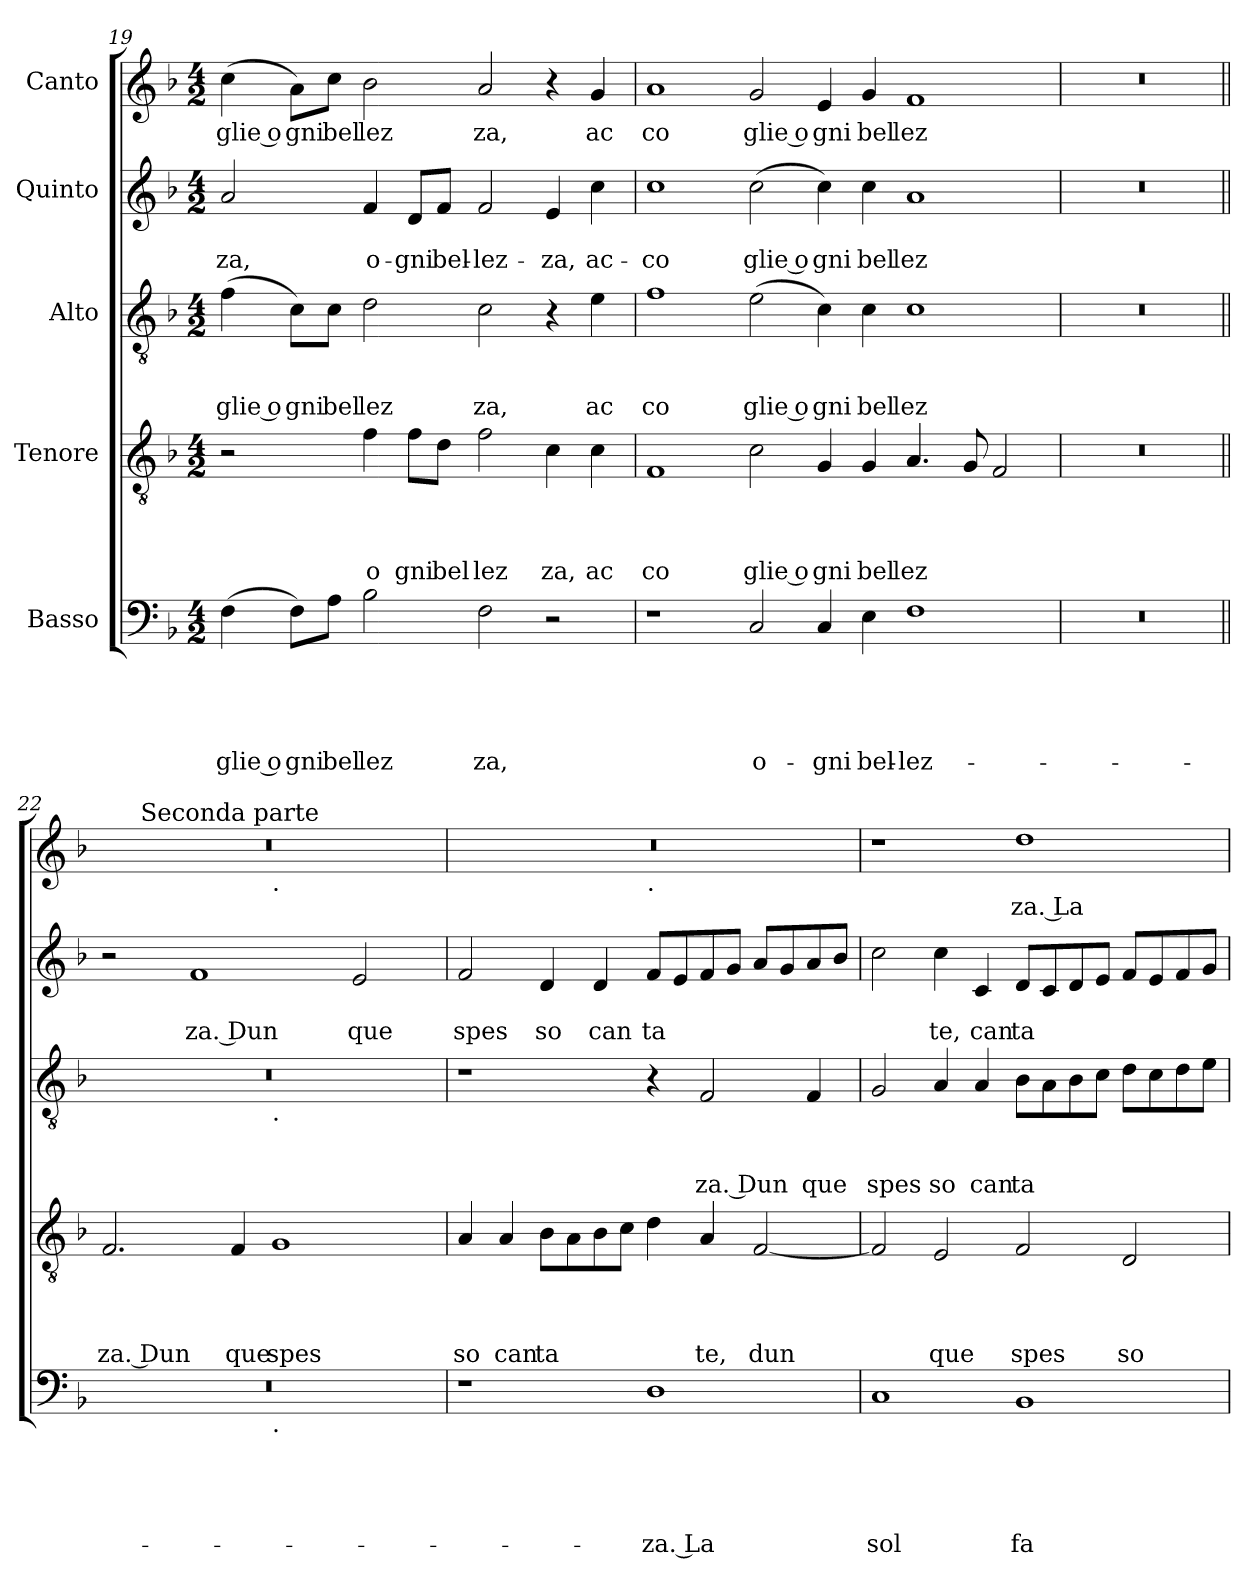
**kern	**text	**text	**text	**text	**text	**kern	**text	**text	**text	**text	**kern	**text	**text	**text	**kern	**text	**text	**kern	**text
*part5	*part5	*part5	*part5	*part5	*part5	*part4	*part4	*part4	*part4	*part4	*part3	*part3	*part3	*part3	*part2	*part2	*part2	*part1	*part1
*staff5	*staff5	*staff5	*staff5	*staff5	*staff5	*staff4	*staff4	*staff4	*staff4	*staff4	*staff3	*staff3	*staff3	*staff3	*staff2	*staff2	*staff2	*staff1	*staff1
*I"Basso	*	*	*	*	*	*I"Tenore	*	*	*	*	*I"Alto	*	*	*	*I"Quinto	*	*	*I"Canto	*
*clefF4	*	*	*	*	*	*clefGv2	*	*	*	*	*clefGv2	*	*	*	*clefG2	*	*	*clefG2	*
*k[b-]	*	*	*	*	*	*k[b-]	*	*	*	*	*k[b-]	*	*	*	*k[b-]	*	*	*k[b-]	*
*F:	*	*	*	*	*	*F:	*	*	*	*	*F:	*	*	*	*F:	*	*	*F:	*
*M4/2	*	*	*	*	*	*M4/2	*	*	*	*	*M4/2	*	*	*	*M4/2	*	*	*M4/2	*
=19	=19	=19	=19	=19	=19	=19	=19	=19	=19	=19	=19	=19	=19	=19	=19	=19	=19	=19	=19
!	!	!	!	!	!LO:LY:b	!	!	!	!	!	!	!	!	!LO:LY:b	!	!	!LO:LY:b	!	!LO:LY:b
(<4F\	.	.	.	.	glie o	2r	.	.	.	.	(<4f\	.	.	glie o	2a/	.	-za,	(<4cc\	glie o
!	!	!	!	!	!LO:LY:b	!	!	!	!	!	!	!	!	!LO:LY:b	!	!	!	!	!LO:LY:b
8F\L)	.	.	.	.	gni	.	.	.	.	.	8c\L)	.	.	gni	.	.	.	8a\L)	gni
!	!	!	!	!	!LO:LY:b	!	!	!	!	!	!	!	!	!LO:LY:b	!	!	!	!	!LO:LY:b
8A\J	.	.	.	.	bel	.	.	.	.	.	8c\J	.	.	bel	.	.	.	8cc\J	bel
!	!	!	!	!	!LO:LY:b	!	!	!	!	!LO:LY:b	!	!	!	!LO:LY:b	!	!	!LO:LY:b	!	!LO:LY:b
2B-\	.	.	.	.	lez	4f\	.	.	.	o	2d\	.	.	lez	4f/	.	o-	2b-\	lez
!	!	!	!	!	!	!	!	!	!	!LO:LY:b	!	!	!	!	!	!	!LO:LY:b	!	!
.	.	.	.	.	.	8f\L	.	.	.	gni	.	.	.	.	8d/L	.	-gni	.	.
!	!	!	!	!	!	!	!	!	!	!LO:LY:b	!	!	!	!	!	!	!LO:LY:b	!	!
.	.	.	.	.	.	8d\J	.	.	.	bel	.	.	.	.	8f/J	.	bel-	.	.
!	!	!	!	!	!LO:LY:b	!	!	!	!	!LO:LY:b	!	!	!	!LO:LY:b	!	!	!LO:LY:b	!	!LO:LY:b
2F\	.	.	.	.	za,	2f\	.	.	.	lez	2c\	.	.	za,	2f/	.	-lez-	2a/	za,
!	!	!	!	!	!	!	!	!	!	!LO:LY:b	!	!	!	!	!	!	!LO:LY:b	!	!
2r	.	.	.	.	.	4c\	.	.	.	za,	4r	.	.	.	4e/	.	-za,	4r	.
!	!	!	!	!	!	!	!	!	!	!LO:LY:b	!	!	!	!LO:LY:b	!	!	!LO:LY:b	!	!LO:LY:b
.	.	.	.	.	.	4c\	.	.	.	ac	4e\	.	.	ac	4cc\	.	ac-	4g/	ac
!!LO:LB:g=z
=20	=20	=20	=20	=20	=20	=20	=20	=20	=20	=20	=20	=20	=20	=20	=20	=20	=20	=20	=20
!	!	!	!	!	!	!	!	!	!	!LO:LY:b	!	!	!	!LO:LY:b	!	!	!LO:LY:b	!	!LO:LY:b
1r	.	.	.	.	.	1F	.	.	.	co	1f	.	.	co	1cc	.	-co	1a<	co
!	!	!	!	!	!LO:LY:b	!	!	!	!	!LO:LY:b	!	!	!	!LO:LY:b	!	!	!LO:LY:b	!	!LO:LY:b
2C/	.	.	.	.	o-	2c\	.	.	.	glie o	(<2e\	.	.	glie o	(<2cc\	.	glie o	2g/	glie o
!	!	!	!	!	!LO:LY:b	!	!	!	!	!LO:LY:b	!	!	!	!LO:LY:b	!	!	!LO:LY:b	!	!LO:LY:b
4C/	.	.	.	.	-gni	4G/	.	.	.	gni	4c\)	.	.	gni	4cc\)	.	gni	4e/	gni
!	!	!	!	!	!LO:LY:b	!	!	!	!	!LO:LY:b	!	!	!	!LO:LY:b	!	!	!LO:LY:b	!	!LO:LY:b
4E\	.	.	.	.	bel-	4G/	.	.	.	bel	4c\	.	.	bel	4cc\	.	bel	4g/	bel
!	!	!	!	!	!LO:LY:b	!	!	!	!	!LO:LY:b	!	!	!	!LO:LY:b	!	!	!LO:LY:b	!	!LO:LY:b
1F	.	.	.	.	-lez-	4.A/	.	.	.	lez	1c	.	.	lez	1a	.	lez	1f	lez
.	.	.	.	.	.	8G/	.	.	.	.	.	.	.	.	.	.	.	.	.
.	.	.	.	.	.	2F/	.	.	.	.	.	.	.	.	.	.	.	.	.
=21	=21	=21	=21	=21	=21	=21	=21	=21	=21	=21	=21	=21	=21	=21	=21	=21	=21	=21	=21
0r	.	.	.	.	.	0r	.	.	.	.	0r	.	.	.	0r	.	.	0r	.
=22||	=22||	=22||	=22||	=22||	=22||	=22||	=22||	=22||	=22||	=22||	=22||	=22||	=22||	=22||	=22||	=22||	=22||	=22||	=22||
!	!	!	!	!	!	!	!	!	!	!LO:LY:b:rj	!	!	!	!	!	!	!	!	!
*^	*	*	*	*	*	*	*	*	*	*	*^	*	*	*	*	*	*	*^	*
*	*	*	*	*	*	*	*	*	*	*	*	*	*	*	*	*	*	*	*	*	*^	*
0r	1ryy	.	.	.	.	.	2.F/	.	.	.	za. Dun	0r	1ryy	.	.	.	2r	.	.	0r	8ryy	1ryy	.
.	.	.	.	.	.	.	.	.	.	.	.	.	.	.	.	.	.	.	.	.	32ryy	.	.
!	!	!	!	!	!	!	!	!	!	!	!	!	!	!	!	!	!	!	!	!	!LO:TX:a:t=Seconda parte	!	!
.	.	.	.	.	.	.	.	.	.	.	.	.	.	.	.	.	.	.	.	.	1ryy	.	.
!	!	!	!	!	!	!	!	!	!	!	!	!	!	!	!	!	!	!	!LO:LY:b:rj	!	!	!	!
.	.	.	.	.	.	.	.	.	.	.	.	.	.	.	.	.	1f	.	za. Dun	.	.	.	.
!	!	!	!	!	!	!	!	!	!	!	!LO:LY:b	!	!	!	!	!	!	!	!	!	!	!	!
.	.	.	.	.	.	.	4F/	.	.	.	que	.	.	.	.	.	.	.	.	.	.	.	.
!	!	!	!	!	!	!	!	!	!	!	!	!	!	!	!	!	!	!	!	!	!	!LO:TX:b:t=.	!
!	!	!	!	!	!	!	!	!	!	!	!	!	!LO:TX:b:t=.	!	!	!	!	!	!	!	!	!	!
!	!LO:TX:b:t=.	!	!	!	!	!	!	!	!	!	!	!	!	!	!	!	!	!	!	!	!	!	!
!	!	!	!	!	!	!	!	!	!	!	!LO:LY:b	!	!	!	!	!	!	!	!	!	!	!	!
.	1ryy	.	.	.	.	.	1G	.	.	.	spes	.	1ryy	.	.	.	.	.	.	.	.	1ryy	.
.	.	.	.	.	.	.	.	.	.	.	.	.	.	.	.	.	.	.	.	.	2ryy	.	.
!	!	!	!	!	!	!	!	!	!	!	!	!	!	!	!	!	!	!	!LO:LY:b	!	!	!	!
.	.	.	.	.	.	.	.	.	.	.	.	.	.	.	.	.	2e/	.	que	.	.	.	.
.	.	.	.	.	.	.	.	.	.	.	.	.	.	.	.	.	.	.	.	.	4ryy	.	.
.	.	.	.	.	.	.	.	.	.	.	.	.	.	.	.	.	.	.	.	.	16.ryy	.	.
=23	=23	=23	=23	=23	=23	=23	=23	=23	=23	=23	=23	=23	=23	=23	=23	=23	=23	=23	=23	=23	=23	=23	=23
!	!	!	!	!	!	!	!	!	!	!	!LO:LY:b	!	!	!	!	!	!	!	!LO:LY:b	!	!	!	!
*v	*v	*	*	*	*	*	*	*	*	*	*	*v	*v	*	*	*	*	*	*	*	*v	*v	*
1r	.	.	.	.	.	4A/	.	.	.	so	1r	.	.	.	2f/	.	spes	0r	1ryy	.
!	!	!	!	!	!	!	!	!	!	!LO:LY:b	!	!	!	!	!	!	!	!	!	!
.	.	.	.	.	.	4A/	.	.	.	can	.	.	.	.	.	.	.	.	.	.
!	!	!	!	!	!	!	!	!	!	!LO:LY:b	!	!	!	!	!	!	!LO:LY:b	!	!	!
.	.	.	.	.	.	8B-\L	.	.	.	ta	.	.	.	.	4d/	.	so	.	.	.
.	.	.	.	.	.	8A\	.	.	.	.	.	.	.	.	.	.	.	.	.	.
!	!	!	!	!	!	!	!	!	!	!	!	!	!	!	!	!	!LO:LY:b	!	!	!
.	.	.	.	.	.	8B-\	.	.	.	.	.	.	.	.	4d/	.	can	.	.	.
.	.	.	.	.	.	8c\J	.	.	.	.	.	.	.	.	.	.	.	.	.	.
!	!	!	!	!	!	!	!	!	!	!	!	!	!	!	!	!	!	!	!LO:TX:b:t=.	!
!	!	!	!	!	!LO:LY:b:rj	!	!	!	!	!	!	!	!	!	!	!	!LO:LY:b	!	!	!
1D	.	.	.	.	-za. La	4d\	.	.	.	.	4r	.	.	.	8f/L	.	ta	.	1ryy	.
.	.	.	.	.	.	.	.	.	.	.	.	.	.	.	8e/	.	.	.	.	.
!	!	!	!	!	!	!	!	!	!	!LO:LY:b	!	!	!	!LO:LY:b:rj	!	!	!	!	!	!
.	.	.	.	.	.	4A/	.	.	.	te,	2F/	.	.	za. Dun	8f/	.	.	.	.	.
.	.	.	.	.	.	.	.	.	.	.	.	.	.	.	8g/J	.	.	.	.	.
!	!	!	!	!	!	!	!	!	!	!LO:LY:b	!	!	!	!	!	!	!	!	!	!
.	.	.	.	.	.	[<2F/	.	.	.	dun	.	.	.	.	8a/L	.	.	.	.	.
.	.	.	.	.	.	.	.	.	.	.	.	.	.	.	8g/	.	.	.	.	.
!	!	!	!	!	!	!	!	!	!	!	!	!	!	!LO:LY:b	!	!	!	!	!	!
.	.	.	.	.	.	.	.	.	.	.	4F/	.	.	que	8a/	.	.	.	.	.
.	.	.	.	.	.	.	.	.	.	.	.	.	.	.	8b-/J	.	.	.	.	.
=24	=24	=24	=24	=24	=24	=24	=24	=24	=24	=24	=24	=24	=24	=24	=24	=24	=24	=24	=24	=24
!	!	!	!	!	!LO:LY:b	!	!	!	!	!	!	!	!	!LO:LY:b	!	!	!	!	!	!
*	*	*	*	*	*	*	*	*	*	*	*	*	*	*	*	*	*	*v	*v	*
1C	.	.	.	.	sol	2F/]	.	.	.	.	2G/	.	.	spes	2cc\	.	.	1r	.
!	!	!	!	!	!	!	!	!	!	!LO:LY:b	!	!	!	!LO:LY:b	!	!	!LO:LY:b	!	!
.	.	.	.	.	.	2E/	.	.	.	que	4A/	.	.	so	4cc\	.	te,	.	.
!	!	!	!	!	!	!	!	!	!	!	!	!	!	!LO:LY:b	!	!	!LO:LY:b	!	!
.	.	.	.	.	.	.	.	.	.	.	4A/	.	.	can	4c/	.	can	.	.
!	!	!	!	!	!LO:LY:b	!	!	!	!	!LO:LY:b	!	!	!	!LO:LY:b	!	!	!LO:LY:b	!	!LO:LY:b:rj
1BB-	.	.	.	.	fa	2F/	.	.	.	spes	8B-\L	.	.	ta	8d/L	.	ta	1dd	za. La
.	.	.	.	.	.	.	.	.	.	.	8A\	.	.	.	8c/	.	.	.	.
.	.	.	.	.	.	.	.	.	.	.	8B-\	.	.	.	8d/	.	.	.	.
.	.	.	.	.	.	.	.	.	.	.	8c\J	.	.	.	8e/J	.	.	.	.
!	!	!	!	!	!	!	!	!	!	!LO:LY:b	!	!	!	!	!	!	!	!	!
.	.	.	.	.	.	2D/	.	.	.	so	8d\L	.	.	.	8f/L	.	.	.	.
.	.	.	.	.	.	.	.	.	.	.	8c\	.	.	.	8e/	.	.	.	.
.	.	.	.	.	.	.	.	.	.	.	8d\	.	.	.	8f/	.	.	.	.
.	.	.	.	.	.	.	.	.	.	.	8e\J	.	.	.	8g/J	.	.	.	.
=	=	=	=	=	=	=	=	=	=	=	=	=	=	=	=	=	=	=	=
*-	*-	*-	*-	*-	*-	*-	*-	*-	*-	*-	*-	*-	*-	*-	*-	*-	*-	*-	*-
